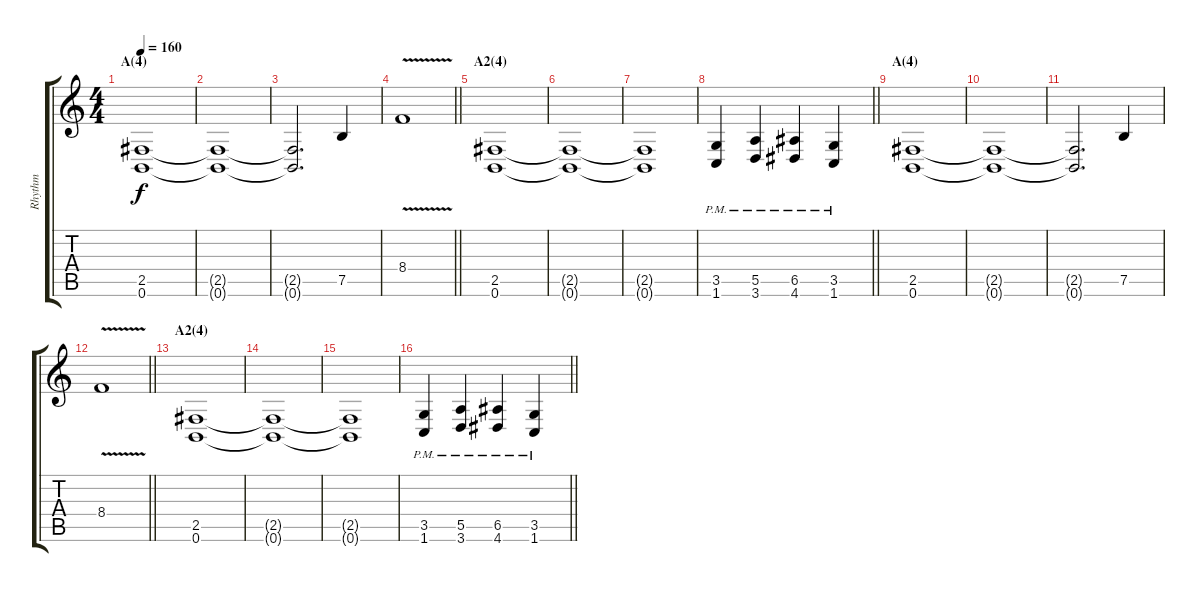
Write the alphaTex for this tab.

\track ("Rhythm" "Rhythm") {instrument distortionguitar}
\staff {score tabs}
\tuning (B3 Gb3 D3 A2 E2 B1) {hide}
\ts (4 4)
\section ("" "A(4)")
\tempo 160
\clef g2
\ks c
(2.5 0.6).1{dy f} |
(2.5{t} 0.6{t}).1 |
(2.5{t} 0.6{t}).2{d} 7.5.4 |
\barLineRight lightlight
8.4{v}.1 |
\section ("" "A2(4)")
(2.5 0.6).1 |
(2.5{t} 0.6{t}).1 |
(2.5{t} 0.6{t}).1 |
\barLineRight lightlight
(3.5{pm} 1.6{pm}).4 (5.5{pm} 3.6{pm}).4 (6.5{pm} 4.6{pm}).4 (3.5{pm} 1.6{pm}).4 |
\section ("" "A(4)")
(2.5 0.6).1 |
(2.5{t} 0.6{t}).1 |
(2.5{t} 0.6{t}).2{d} 7.5.4 |
\barLineRight lightlight
8.4{v}.1 |
\section ("" "A2(4)")
(2.5 0.6).1 |
(2.5{t} 0.6{t}).1 |
(2.5{t} 0.6{t}).1 |
\barLineRight lightlight
(3.5{pm} 1.6{pm}).4 (5.5{pm} 3.6{pm}).4 (6.5{pm} 4.6{pm}).4 (3.5{pm} 1.6{pm}).4
